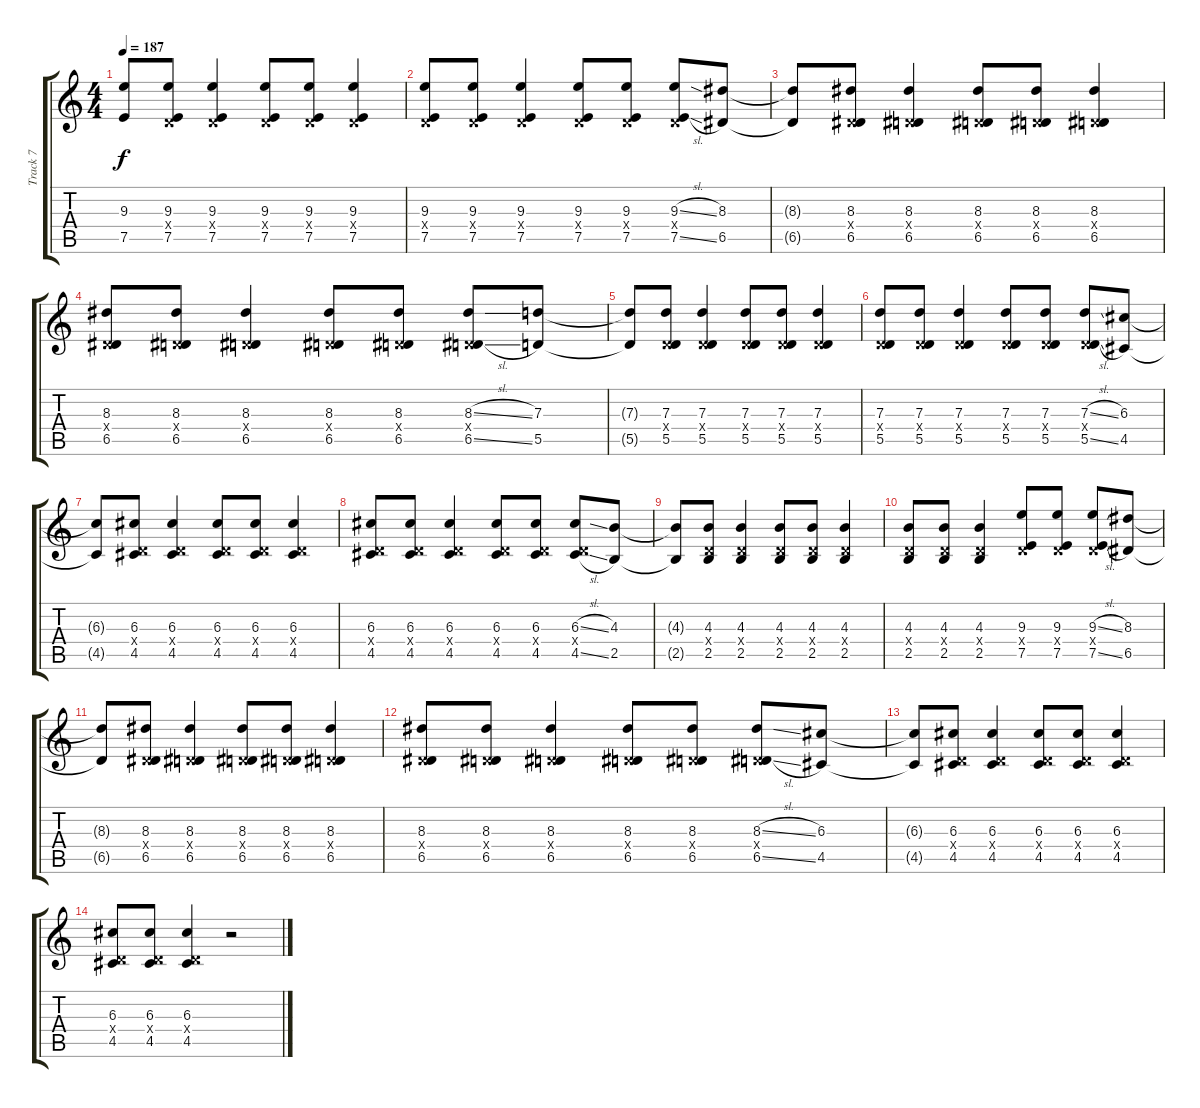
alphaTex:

\track ("Track 7" "Track 7") {instrument distortionguitar}
\staff {score tabs}
\tuning (E4 B3 G3 D3 A2 E2) {hide}
\ts (4 4)
\tempo 187
\clef g2
\ks c
(9.3{t} 7.5{t}).8{dy f} (9.3 0.4{x} 7.5).8 (9.3 0.4{x} 7.5).4 (9.3 0.4{x} 7.5).8 (9.3 0.4{x} 7.5).8 (9.3 0.4{x} 7.5).4 |
(9.3 0.4{x} 7.5).8 (9.3 0.4{x} 7.5).8 (9.3 0.4{x} 7.5).4 (9.3 0.4{x} 7.5).8 (9.3 0.4{x} 7.5).8 (9.3{sl} 0.4{x} 7.5{sl}).8 (8.3 6.5).8 |
(8.3{t} 6.5{t}).8 (8.3 0.4{x} 6.5).8 (8.3 0.4{x} 6.5).4 (8.3 0.4{x} 6.5).8 (8.3 0.4{x} 6.5).8 (8.3 0.4{x} 6.5).4 |
(8.3 0.4{x} 6.5).8 (8.3 0.4{x} 6.5).8 (8.3 0.4{x} 6.5).4 (8.3 0.4{x} 6.5).8 (8.3 0.4{x} 6.5).8 (8.3{sl} 0.4{x} 6.5{sl}).8 (7.3 5.5).8 |
(7.3{t} 5.5{t}).8 (7.3 0.4{x} 5.5).8 (7.3 0.4{x} 5.5).4 (7.3 0.4{x} 5.5).8 (7.3 0.4{x} 5.5).8 (7.3 0.4{x} 5.5).4 |
(7.3 0.4{x} 5.5).8 (7.3 0.4{x} 5.5).8 (7.3 0.4{x} 5.5).4 (7.3 0.4{x} 5.5).8 (7.3 0.4{x} 5.5).8 (7.3{sl} 0.4{x} 5.5{sl}).8 (6.3 4.5).8 |
(6.3{t} 4.5{t}).8 (6.3 0.4{x} 4.5).8 (6.3 0.4{x} 4.5).4 (6.3 0.4{x} 4.5).8 (6.3 0.4{x} 4.5).8 (6.3 0.4{x} 4.5).4 |
(6.3 0.4{x} 4.5).8 (6.3 0.4{x} 4.5).8 (6.3 0.4{x} 4.5).4 (6.3 0.4{x} 4.5).8 (6.3 0.4{x} 4.5).8 (6.3{sl} 0.4{x} 4.5{sl}).8 (4.3 2.5).8 |
(4.3{t} 2.5{t}).8 (4.3 0.4{x} 2.5).8 (4.3 0.4{x} 2.5).4 (4.3 0.4{x} 2.5).8 (4.3 0.4{x} 2.5).8 (4.3 0.4{x} 2.5).4 |
(4.3 0.4{x} 2.5).8 (4.3 0.4{x} 2.5).8 (4.3 0.4{x} 2.5).4 (9.3 0.4{x} 7.5).8 (9.3 0.4{x} 7.5).8 (9.3{sl} 0.4{x} 7.5{sl}).8 (8.3 6.5).8 |
(8.3{t} 6.5{t}).8 (8.3 0.4{x} 6.5).8 (8.3 0.4{x} 6.5).4 (8.3 0.4{x} 6.5).8 (8.3 0.4{x} 6.5).8 (8.3 0.4{x} 6.5).4 |
(8.3 0.4{x} 6.5).8 (8.3 0.4{x} 6.5).8 (8.3 0.4{x} 6.5).4 (8.3 0.4{x} 6.5).8 (8.3 0.4{x} 6.5).8 (8.3{sl} 0.4{x} 6.5{sl}).8 (6.3 4.5).8 |
(6.3{t} 4.5{t}).8 (6.3 0.4{x} 4.5).8 (6.3 0.4{x} 4.5).4 (6.3 0.4{x} 4.5).8 (6.3 0.4{x} 4.5).8 (6.3 0.4{x} 4.5).4 |
(6.3 0.4{x} 4.5).8 (6.3 0.4{x} 4.5).8 (6.3 0.4{x} 4.5).4 r.2
